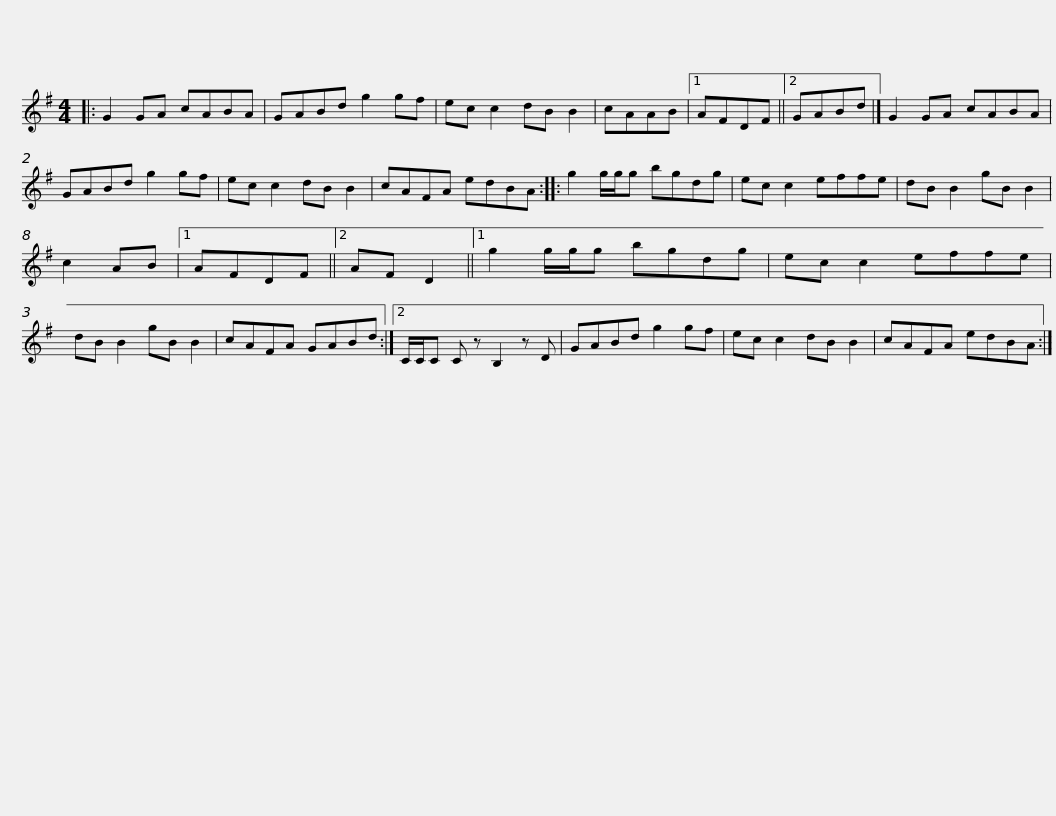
X:1
L:1/8
M:4/4
I:linebreak $
K:G
V:1 treble
V:1
|: G2 GA cABA | GABd g2 gf | ec c2 dB B2 | cAAB |1 AFDF ||2 %5
 GABd |] G2 GA cABA |$ GABd g2 gf | ec c2 dB B2 | cAFA edBA :: %10
 g2 g/g/g bgdg | ec c2 effe | dB B2 gB B2 |$ c2 AB |1 AFDF ||2 %15
 AF D2 ||1 g2 g/g/g bgdg | ec c2 effe | dB B2 gB B2 | cAFA GABd :|2$ %20
 C/C/C C z B,2 z D | GABd g2 gf | ec c2 dB B2 | cAFA edBA :| %24
